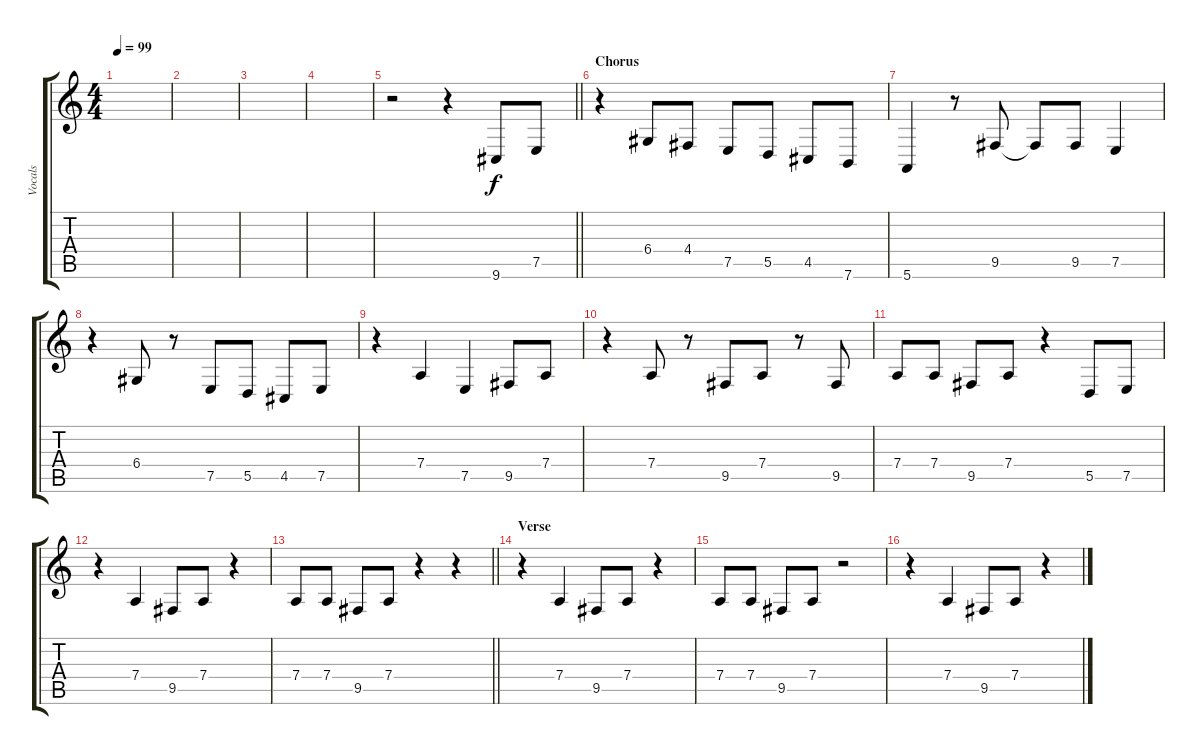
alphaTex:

\track ("Vocals" "Vocals") {instrument trombone}
\staff {score tabs}
\tuning (E4 B3 G3 D3 A2 E2) {hide}
\ts (4 4)
\tempo 99
\clef g2
\ks c
|
|
|
|
\barLineRight lightlight
r.2 r.4 9.6.8 7.5.8 |
\section ("" "Chorus")
r.4 6.4.8 4.4.8 7.5.8 5.5.8 4.5.8 7.6.8 |
5.6.4 r.8 9.5.8 9.5{t}.8 9.5.8 7.5.4 |
r.4 6.4.8 r.8 7.5.8 5.5.8 4.5.8 7.5.8 |
r.4 7.4.4 7.5.4 9.5.8 7.4.8 |
r.4 7.4.8 r.8 9.5.8 7.4.8 r.8 9.5.8 |
7.4.8 7.4.8 9.5.8 7.4.8 r.4 5.5.8 7.5.8 |
r.4 7.4.4 9.5.8 7.4.8 r.4 |
\barLineRight lightlight
7.4.8 7.4.8 9.5.8 7.4.8 r.4 r.4 |
\section ("" "Verse")
r.4 7.4.4 9.5.8 7.4.8 r.4 |
7.4.8 7.4.8 9.5.8 7.4.8 r.2 |
r.4 7.4.4 9.5.8 7.4.8 r.4
